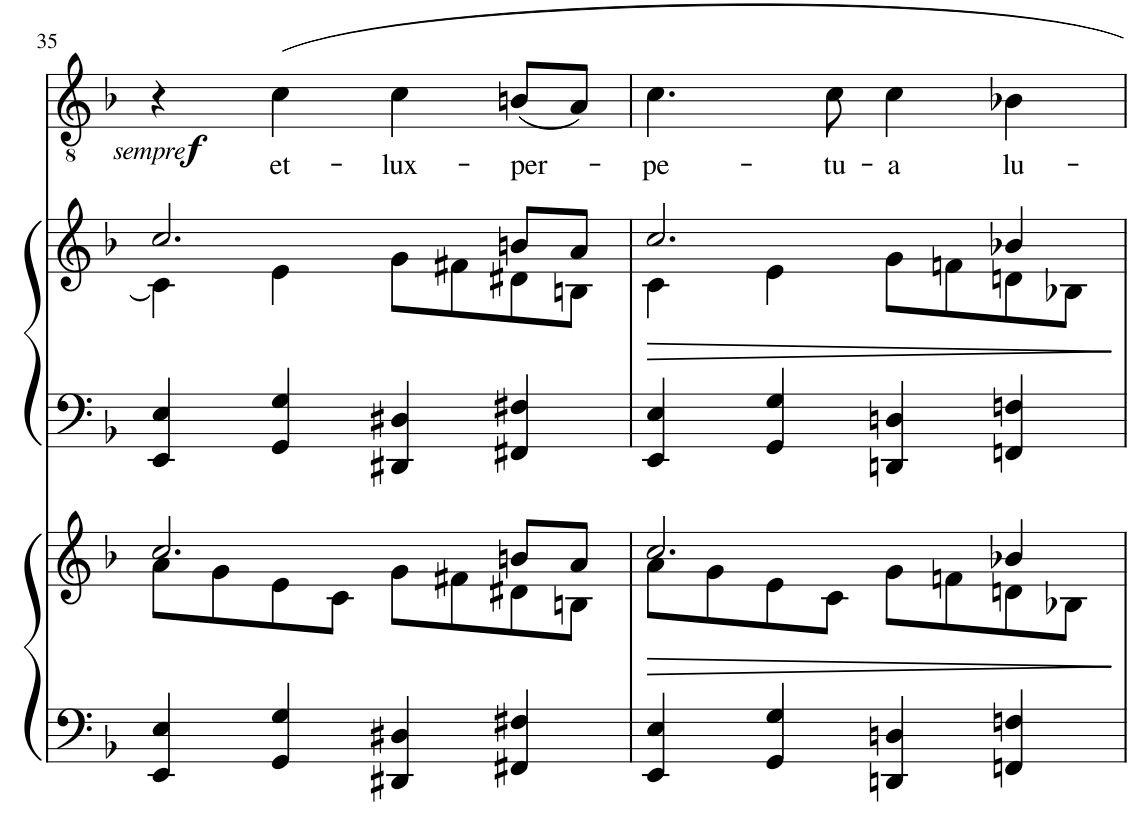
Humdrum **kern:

**kern	**kern	**dynam	**kern	**kern	**dynam	**kern	**text	**dynam
*part3	*part3	*part3	*part2	*part2	*part2	*part1	*part1	*part1
*staff5	*staff4	*staff4/5	*staff3	*staff2	*staff2/3	*staff1	*staff1	*staff1
*I"Piano 2	*	*	*I"Piano 1	*	*	*I"Ténors	*	*
*I'Pno	*	*	*I'Pno	*	*	*	*	*
!!LO:PB:g=z
*clefF4	*clefG2	*	*clefF4	*clefG2	*	*clefGv2	*	*
*k[b-]	*k[b-]	*	*k[b-]	*k[b-]	*	*k[b-]	*	*
*M4/4	*M4/4	*	*M4/4	*M4/4	*	*M4/4	*	*
*met(c)	*met(c)	*	*met(c)	*met(c)	*	*met(c)	*	*
=35	=35	=35	=35	=35	=35	=35	=35	=35
*	*^	*	*	*^	*	*	*	*
!	!	!	!	!	!	!	!	!	!	!LO:DY:b
!	!	!	!	!	!	!	!	!	!	!LO:DY:n=1:b
4EE/ 4E/	2.cc/	8a\L	.	4EE/ 4E/	2.cc/	4c\]	.	4r	.	other-dynamics f
.	.	8g\	.	.	.	.	.	.	.	.
!	!	!	!	!	!	!	!	!	!LO:LY:b	!
4GG/ 4G/	.	8e\	.	4GG/ 4G/	.	4e\	.	4c\	et-	.
.	.	8c\J	.	.	.	.	.	.	.	.
!	!	!	!	!	!	!	!	!	!LO:LY:b	!
4DD#X/ 4D#X/	.	8g\L	.	4DD#X/ 4D#X/	.	8g\L	.	4c\	-lux-	.
.	.	8f#X\	.	.	.	8f#X\	.	.	.	.
!	!	!	!	!	!	!	!	!	!LO:LY:b	!
4FF#X/ 4F#X/	8bn/L	8d#X\	.	4FF#X/ 4F#X/	8bn/L	8d#X\	.	(8Bn/L	-per-	.
.	8a/J	8Bn\J	.	.	8a/J	8Bn\J	.	8A/J)	.	.
=36	=36	=36	=36	=36	=36	=36	=36	=36	=36	=36
!	!	!	!LO:HP:b	!	!	!	!LO:HP:b	!	!LO:LY:b	!
4EE/ 4E/	2.cc/	8a\L	>	4EE/ 4E/	2.cc/	4c\	>	4.c\	-pe-	.
.	.	8g\	.	.	.	.	.	.	.	.
4GG/ 4G/	.	8e\	.	4GG/ 4G/	.	4e\	.	.	.	.
!	!	!	!	!	!	!	!	!	!LO:LY:b	!
.	.	8c\J	.	.	.	.	.	8c\	-tu-	.
!	!	!	!	!	!	!	!	!	!LO:LY:b	!
4DDn/ 4Dn/	.	8g\L	.	4DDn/ 4Dn/	.	8g\L	.	4c\	-a	.
.	.	8fn\	.	.	.	8fn\	.	.	.	.
!	!	!	!	!	!	!	!	!	!LO:LY:b	!
4FFn/ 4Fn/	4b-X/	8dn\	.	4FFn/ 4Fn/	4b-X/	8dn\	.	4B-X\	lu-	.
.	.	8B-X\J	.	.	.	8B-X\J	.	.	.	.
*	*v	*v	*	*	*v	*v	*	*	*	*
.	.	]	.	.	]	.	.	.
=	=	=	=	=	=	=	=	=
*-	*-	*-	*-	*-	*-	*-	*-	*-
